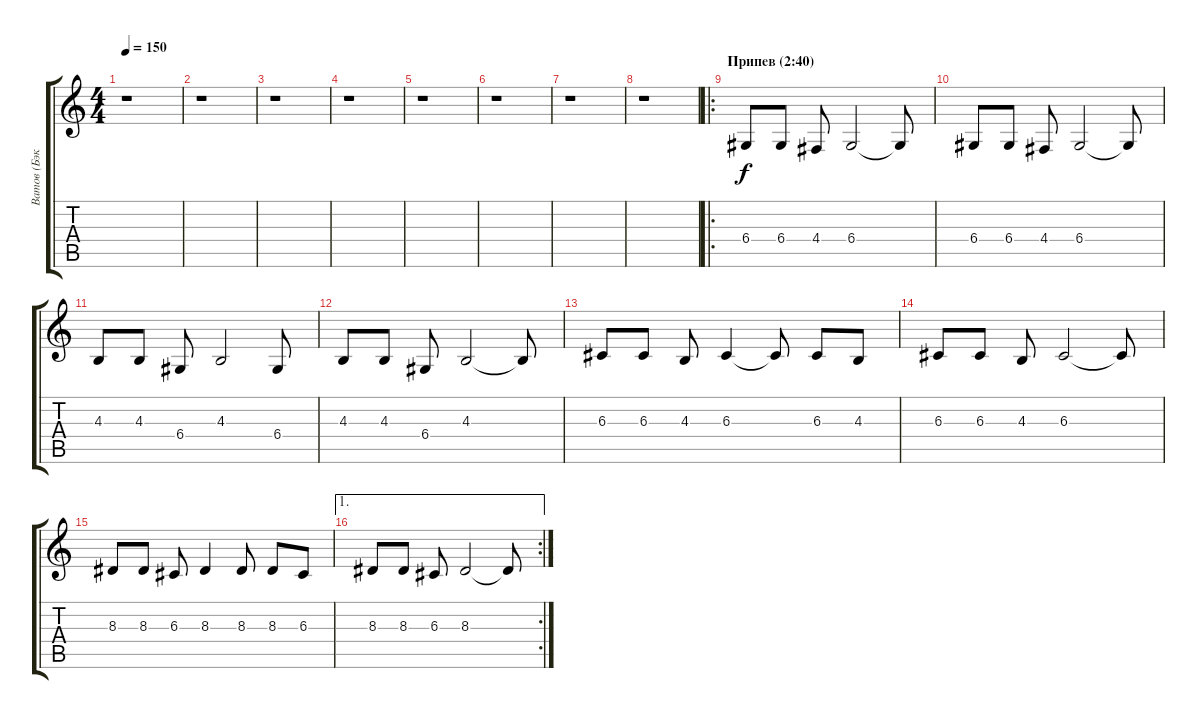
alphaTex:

\track ("Ватов (Бэк-вокал)" "Ватов (Бэк") {instrument tremolostrings}
\staff {score tabs}
\tuning (E4 B3 G3 D3 A2 E2) {hide}
\ts (4 4)
\tempo 150
\clef g2
\ks c
r.1{dy f} |
r.1 |
r.1 |
r.1 |
r.1 |
r.1 |
r.1 |
r.1 |
\ro
\section ("" "Припев (2:40)")
6.4.8 6.4.8 4.4.8 6.4.2 6.4{t}.8 |
6.4.8 6.4.8 4.4.8 6.4.2 6.4{t}.8 |
4.3.8 4.3.8 6.4.8 4.3.2 6.4.8 |
4.3.8 4.3.8 6.4.8 4.3.2 4.3{t}.8 |
6.3.8 6.3.8 4.3.8 6.3.4 6.3{t}.8 6.3.8 4.3.8 |
6.3.8 6.3.8 4.3.8 6.3.2 6.3{t}.8 |
8.3.8 8.3.8 6.3.8 8.3.4 8.3.8 8.3.8 6.3.8 |
\ae 1
\rc 2
8.3.8 8.3.8 6.3.8 8.3.2 8.3{t}.8
